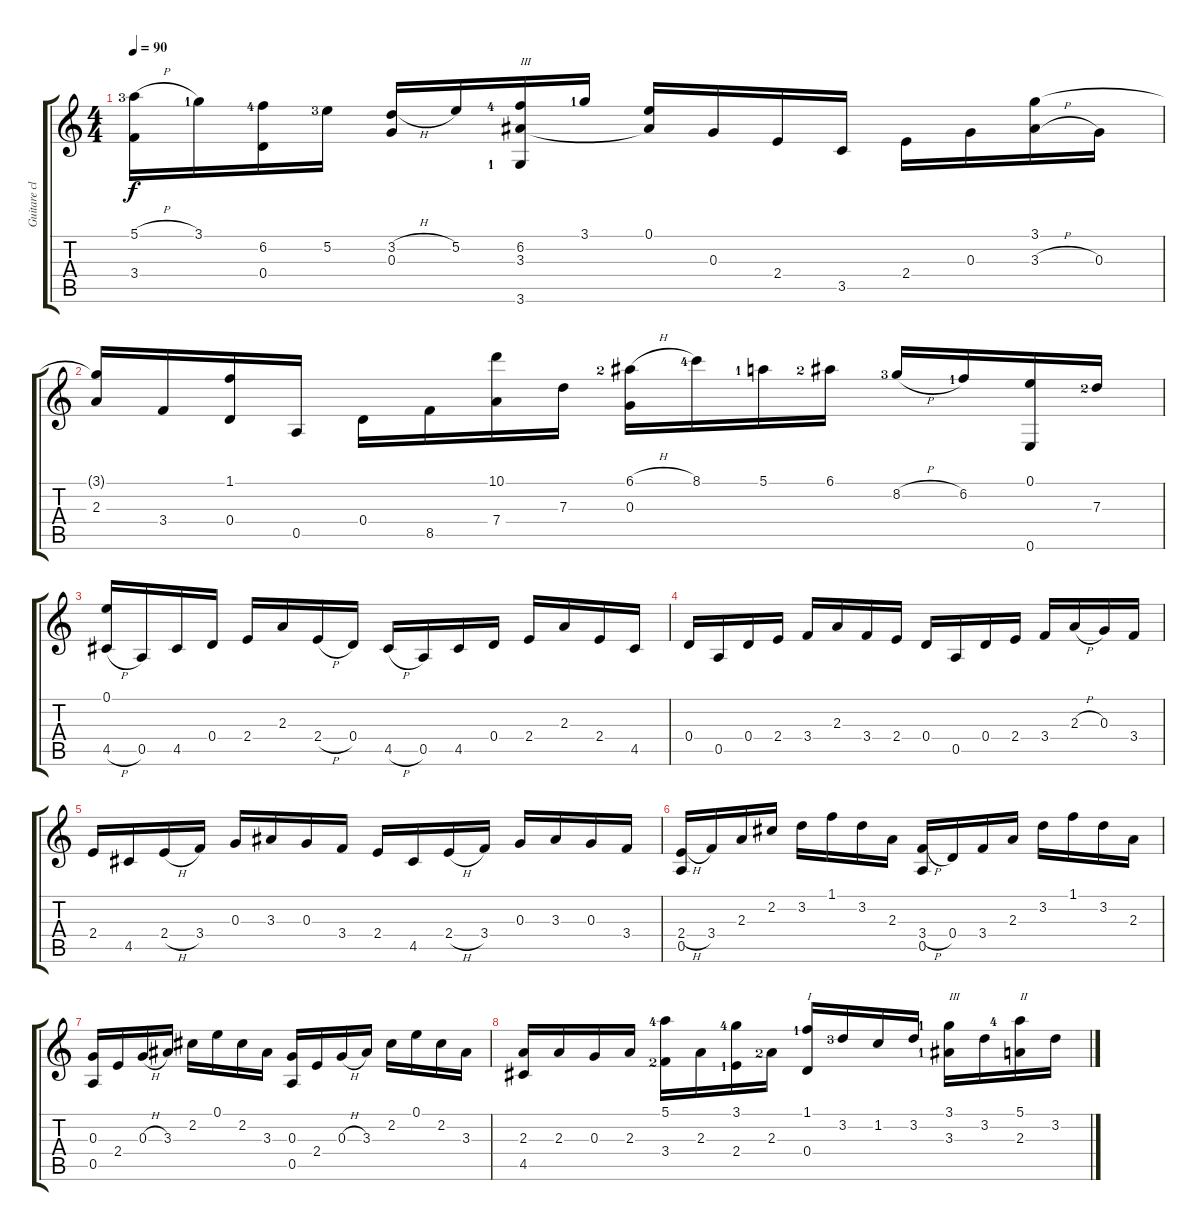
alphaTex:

\track ("Guitare classique" "Guitare cl") {instrument acousticguitarnylon}
\staff {score tabs}
\tuning (E4 B3 G3 D3 A2 E2) {hide}
\ts (4 4)
\tempo 90
\clef g2
\ks c
(5.1{h lf 4} 3.4).16{dy f} 3.1{lf 2}.16 (6.2{lf 5} 0.4).16 5.2{lf 4}.16 (3.2{h} 0.3).16 5.2.16 (6.2{lf 5} 3.3 3.6{lf 2}).16{txt "III"} 3.1{lf 2}.16 (0.1 3.3{t}).16 0.3.16 2.4.16 3.5.16 2.4.16 0.3.16 (3.1 3.3{h}).16 0.3.16 |
(3.1{t} 2.3).16 3.4.16 (1.1 0.4).16 0.5.16 0.4.16 8.5.16 (10.1 7.4).16 7.3.16 (6.1{h lf 3} 0.3).16 8.1{lf 5}.16 5.1{lf 2}.16 6.1{lf 3}.16 8.2{h lf 4}.16 6.2{lf 2}.16 (0.1 0.6).16 7.3{lf 3}.16 |
(0.1 4.5{h}).16 0.5.16 4.5.16 0.4.16 2.4.16 2.3.16 2.4{h}.16 0.4.16 4.5{h}.16 0.5.16 4.5.16 0.4.16 2.4.16 2.3.16 2.4.16 4.5.16 |
0.4.16 0.5.16 0.4.16 2.4.16 3.4.16 2.3.16 3.4.16 2.4.16 0.4.16 0.5.16 0.4.16 2.4.16 3.4.16 2.3{h}.16 0.3.16 3.4.16 |
2.4.16 4.5.16 2.4{h}.16 3.4.16 0.3.16 3.3.16 0.3.16 3.4.16 2.4.16 4.5.16 2.4{h}.16 3.4.16 0.3.16 3.3.16 0.3.16 3.4.16 |
(2.4{h} 0.5).16 3.4.16 2.3.16 2.2.16 3.2.16 1.1.16 3.2.16 2.3.16 (3.4{h} 0.5).16 0.4.16 3.4.16 2.3.16 3.2.16 1.1.16 3.2.16 2.3.16 |
(0.3 0.5).16 2.4.16 0.3{h}.16 3.3.16 2.2.16 0.1.16 2.2.16 3.3.16 (0.3 0.5).16 2.4.16 0.3{h}.16 3.3.16 2.2.16 0.1.16 2.2.16 3.3.16 |
(2.3 4.5).16 2.3.16 0.3.16 2.3.16 (5.1{lf 5} 3.4{lf 3}).16 2.3.16 (3.1{lf 5} 2.4{lf 2}).16 2.3{lf 3}.16 (1.1{lf 2} 0.4).16{txt "I"} 3.2{lf 4}.16 1.2.16 3.2.16 (3.1{lf 2} 3.3{lf 2}).16{txt "III"} 3.2.16 (5.1{lf 5} 2.3).16{txt "II"} 3.2.16
